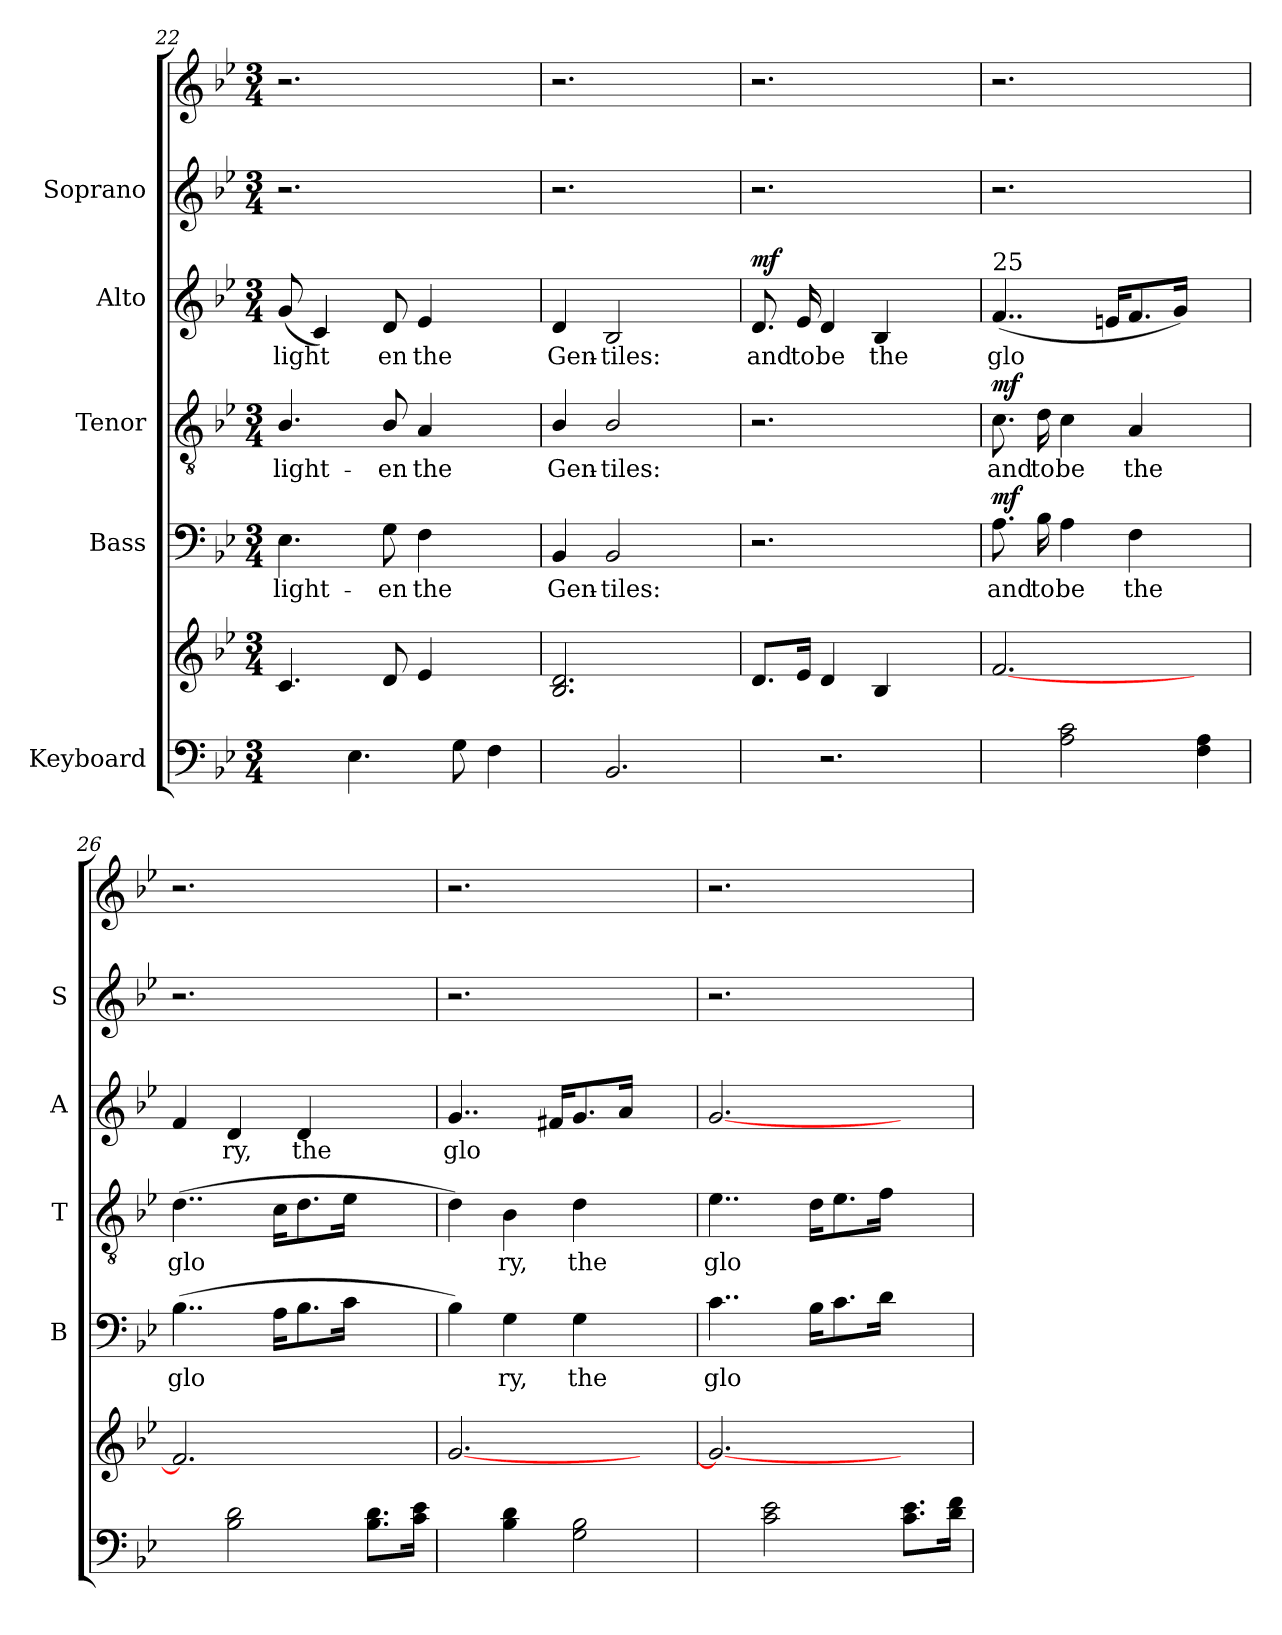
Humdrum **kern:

**kern	**kern	**kern	**text	**dynam	**kern	**text	**dynam	**kern	**text	**dynam	**kern	**kern
*part5	*part5	*part4	*part4	*part4	*part3	*part3	*part3	*part2	*part2	*part2	*part1	*part1
*staff7	*staff6	*staff5	*staff5	*staff5	*staff4	*staff4	*staff4	*staff3	*staff3	*staff3	*staff2	*staff1
*I"Keyboard	*	*I"Bass	*	*	*I"Tenor	*	*	*I"Alto	*	*	*I"Soprano	*
*	*	*I'B	*	*	*I'T	*	*	*I'A	*	*	*I'S	*
*clefF4	*clefG2	*clefF4	*	*	*clefGv2	*	*	*clefG2	*	*	*clefG2	*clefG2
*k[b-e-]	*k[b-e-]	*k[b-e-]	*	*	*k[b-e-]	*	*	*k[b-e-]	*	*	*k[b-e-]	*k[b-e-]
*B-:	*B-:	*B-:	*	*	*B-:	*	*	*B-:	*	*	*B-:	*B-:
*M3/4	*M3/4	*M3/4	*	*	*M3/4	*	*	*M3/4	*	*	*M3/4	*M3/4
=22	=22	=22	=22	=22	=22	=22	=22	=22	=22	=22	=22	=22
*	*^	*	*	*	*	*	*	*	*	*	*	*
!	!	!LO:N:vis=1	!	!LO:LY:b	!	!	!LO:LY:b	!	!	!LO:LY:b	!	!	!
4ryy	4.c/	2.ryy	4.E-\	light-	.	4.B-/	light-	.	(<8g/	light­	.	2.r	2.r
.	.	.	.	.	.	.	.	.	4c/)	.	.	.	.
4.E-\	.	.	.	.	.	.	.	.	.	.	.	.	.
!	!	!	!	!LO:LY:b	!	!	!LO:LY:b	!	!	!LO:LY:b	!	!	!
.	8d/	.	8G\	-en	.	8B-/	-en	.	8d/	en	.	.	.
!	!	!	!	!LO:LY:b	!	!	!LO:LY:b	!	!	!LO:LY:b	!	!	!
.	4e-/	.	4F\	the	.	4A/	the	.	4e-/	the	.	.	.
8G\	.	.	.	.	.	.	.	.	.	.	.	.	.
4F\	4ryy	4ryy	4ryy	.	.	4ryy	.	.	4ryy	.	.	4ryy	4ryy
=23	=23	=23	=23	=23	=23	=23	=23	=23	=23	=23	=23	=23	=23
!	!	!LO:N:vis=1	!	!LO:LY:b	!	!	!LO:LY:b	!	!	!LO:LY:b	!	!	!
4ryy	2.B-/ 2.d/	2.ryy	4BB-/	Gen-	.	4B-/	Gen-	.	4d/	Gen-	.	2.r	2.r
!	!	!	!	!LO:LY:b	!	!	!LO:LY:b	!	!	!LO:LY:b	!	!	!
2.BB-/	.	.	2BB-/	-tiles:	.	2B-/	-tiles:	.	2B-/	-tiles:	.	.	.
.	4ryy	4ryy	4ryy	.	.	4ryy	.	.	4ryy	.	.	4ryy	4ryy
=24	=24	=24	=24	=24	=24	=24	=24	=24	=24	=24	=24	=24	=24
!	!	!	!	!	!	!	!	!	!	!LO:LY:b	!LO:DY:b	!	!
4ryy	8.d/L	2.ryy	2.r	.	.	2.r	.	.	8.d/	and	mf	2.r	2.r
!	!	!	!	!	!	!	!	!	!	!LO:LY:b	!	!	!
.	16e-/Jk	.	.	.	.	.	.	.	16e-/	to	.	.	.
!	!	!	!	!	!	!	!	!	!	!LO:LY:b	!	!	!
2.r	4d/	.	.	.	.	.	.	.	4d/	be	.	.	.
!	!	!	!	!	!	!	!	!	!	!LO:LY:b	!	!	!
.	4B-/	.	.	.	.	.	.	.	4B-/	the	.	.	.
.	4ryy	4ryy	4ryy	.	.	4ryy	.	.	4ryy	.	.	4ryy	4ryy
!!LO:PB:g=z
=25	=25	=25	=25	=25	=25	=25	=25	=25	=25	=25	=25	=25	=25
!	!	!	!	!	!	!	!	!	!LO:TX:a:t=25	!	!	!	!
!	!	!LO:N:vis=1	!	!LO:LY:b	!LO:DY:b	!	!LO:LY:b	!LO:DY:b	!	!LO:LY:b	!	!	!
4ryy	[2.f/	2.ryy	8.A\	and	mf	8.c\	and	mf	(<4..f/	glo­	.	2.r	2.r
!	!	!	!	!LO:LY:b	!	!	!LO:LY:b	!	!	!	!	!	!
.	.	.	16B-\	to	.	16d\	to	.	.	.	.	.	.
!	!	!	!	!LO:LY:b	!	!	!LO:LY:b	!	!	!	!	!	!
2A\ 2c\	.	.	4A\	be	.	4c\	be	.	.	.	.	.	.
.	.	.	.	.	.	.	.	.	16en/KL	.	.	.	.
!	!	!	!	!LO:LY:b	!	!	!LO:LY:b	!	!	!	!	!	!
.	.	.	4F\	the	.	4A/	the	.	8.f/	.	.	.	.
.	.	.	.	.	.	.	.	.	16g/Jk)	.	.	.	.
4F\ 4A\	4ryy	4ryy	4ryy	.	.	4ryy	.	.	4ryy	.	.	4ryy	4ryy
=26	=26	=26	=26	=26	=26	=26	=26	=26	=26	=26	=26	=26	=26
!	!	!LO:N:vis=1	!	!LO:LY:b	!	!	!LO:LY:b	!	!	!	!	!	!
4ryy	2.f/]	2.ryy	(>4..B-\	glo­	.	(>4..d\	glo­	.	4f/	.	.	2.r	2.r
!	!	!	!	!	!	!	!	!	!	!LO:LY:b	!	!	!
2B-\ 2d\	.	.	.	.	.	.	.	.	4d/	ry,	.	.	.
.	.	.	16A\KL	.	.	16c\KL	.	.	.	.	.	.	.
!	!	!	!	!	!	!	!	!	!	!LO:LY:b	!	!	!
.	.	.	8.B-\	.	.	8.d\	.	.	4d/	the	.	.	.
.	.	.	16c\Jk	.	.	16e-\Jk	.	.	.	.	.	.	.
8.B-\ 8.d\L	4ryy	4ryy	4ryy	.	.	4ryy	.	.	4ryy	.	.	4ryy	4ryy
16c\ 16e-\Jk	.	.	.	.	.	.	.	.	.	.	.	.	.
=27	=27	=27	=27	=27	=27	=27	=27	=27	=27	=27	=27	=27	=27
!	!	!LO:N:vis=1	!	!	!	!	!	!	!	!LO:LY:b	!	!	!
4ryy	[2.g/	2.ryy	4B-\)	.	.	4d\)	.	.	4..g/	glo­	.	2.r	2.r
!	!	!	!	!LO:LY:b	!	!	!LO:LY:b	!	!	!	!	!	!
4B-\ 4d\	.	.	4G\	ry,	.	4B-\	ry,	.	.	.	.	.	.
.	.	.	.	.	.	.	.	.	16f#X/KL	.	.	.	.
!	!	!	!	!LO:LY:b	!	!	!LO:LY:b	!	!	!	!	!	!
2G\ 2B-\	.	.	4G\	the	.	4d\	the	.	8.g/	.	.	.	.
.	.	.	.	.	.	.	.	.	16a/Jk	.	.	.	.
.	4ryy	4ryy	4ryy	.	.	4ryy	.	.	4ryy	.	.	4ryy	4ryy
=28	=28	=28	=28	=28	=28	=28	=28	=28	=28	=28	=28	=28	=28
!	!	!LO:N:vis=1	!	!LO:LY:b	!	!	!LO:LY:b	!	!	!	!	!	!
4ryy	2.g/_	2.ryy	4..c\	glo­	.	4..e-\	glo­	.	[2.g/	.	.	2.r	2.r
2c\ 2e-\	.	.	.	.	.	.	.	.	.	.	.	.	.
.	.	.	16B-\KL	.	.	16d\KL	.	.	.	.	.	.	.
.	.	.	8.c\	.	.	8.e-\	.	.	.	.	.	.	.
.	.	.	16d\Jk	.	.	16f\Jk	.	.	.	.	.	.	.
8.c\ 8.e-\L	4ryy	4ryy	4ryy	.	.	4ryy	.	.	4ryy	.	.	4ryy	4ryy
16d\ 16f\Jk	.	.	.	.	.	.	.	.	.	.	.	.	.
*	*v	*v	*	*	*	*	*	*	*	*	*	*	*
=	=	=	=	=	=	=	=	=	=	=	=	=
*-	*-	*-	*-	*-	*-	*-	*-	*-	*-	*-	*-	*-
